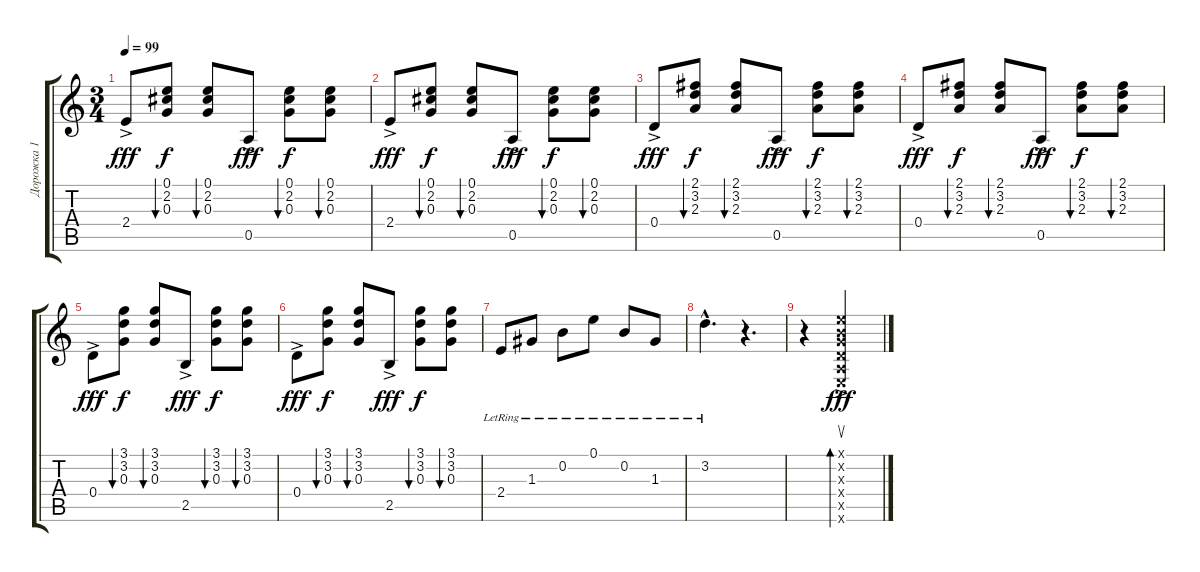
\track ("Дорожка 1" "Дорожка 1") {instrument acousticguitarsteel}
\staff {score tabs}
\tuning (E4 B3 G3 D3 A2 E2) {hide}
\ts (3 4)
\tempo 99
\clef g2
\ks c
2.4{ac}.8{dy fff} (0.1 2.2 0.3).8{bu 60 dy f} (0.1 2.2 0.3).8{bu 60} 0.5{ac}.8{dy fff} (0.1 2.2 0.3).8{bu 60 dy f} (0.1 2.2 0.3).8{bu 60} |
2.4{ac}.8{dy fff} (0.1 2.2 0.3).8{bu 60 dy f} (0.1 2.2 0.3).8{bu 60} 0.5{ac}.8{dy fff} (0.1 2.2 0.3).8{bu 60 dy f} (0.1 2.2 0.3).8{bu 60} |
0.4{ac}.8{dy fff} (2.1 3.2 2.3).8{bu 60 dy f} (2.1 3.2 2.3).8{bu 60} 0.5{ac}.8{dy fff} (2.1 3.2 2.3).8{bu 60 dy f} (2.1 3.2 2.3).8{bu 60} |
0.4{ac}.8{dy fff} (2.1 3.2 2.3).8{bu 60 dy f} (2.1 3.2 2.3).8{bu 60} 0.5{ac}.8{dy fff} (2.1 3.2 2.3).8{bu 60 dy f} (2.1 3.2 2.3).8{bu 60} |
0.4{ac}.8{dy fff} (3.1 3.2 0.3).8{bu 60 dy f} (3.1 3.2 0.3).8{bu 60} 2.5{ac}.8{dy fff} (3.1 3.2 0.3).8{bu 60 dy f} (3.1 3.2 0.3).8{bu 60} |
0.4{ac}.8{dy fff} (3.1 3.2 0.3).8{bu 60 dy f} (3.1 3.2 0.3).8{bu 60} 2.5{ac}.8{dy fff} (3.1 3.2 0.3).8{bu 60 dy f} (3.1 3.2 0.3).8{bu 60} |
2.4{lr}.8 1.3{lr}.8 0.2{lr}.8 0.1{lr}.8 0.2{lr}.8 1.3{lr}.8 |
3.2{hac lr}.4{d} r.4{d} |
r.4 (0.1{ac x} 0.2{ac x} 0.3{ac x} 0.4{ac x} 0.5{ac x} 0.6{ac x}).2{su bd 60 dy fff}
